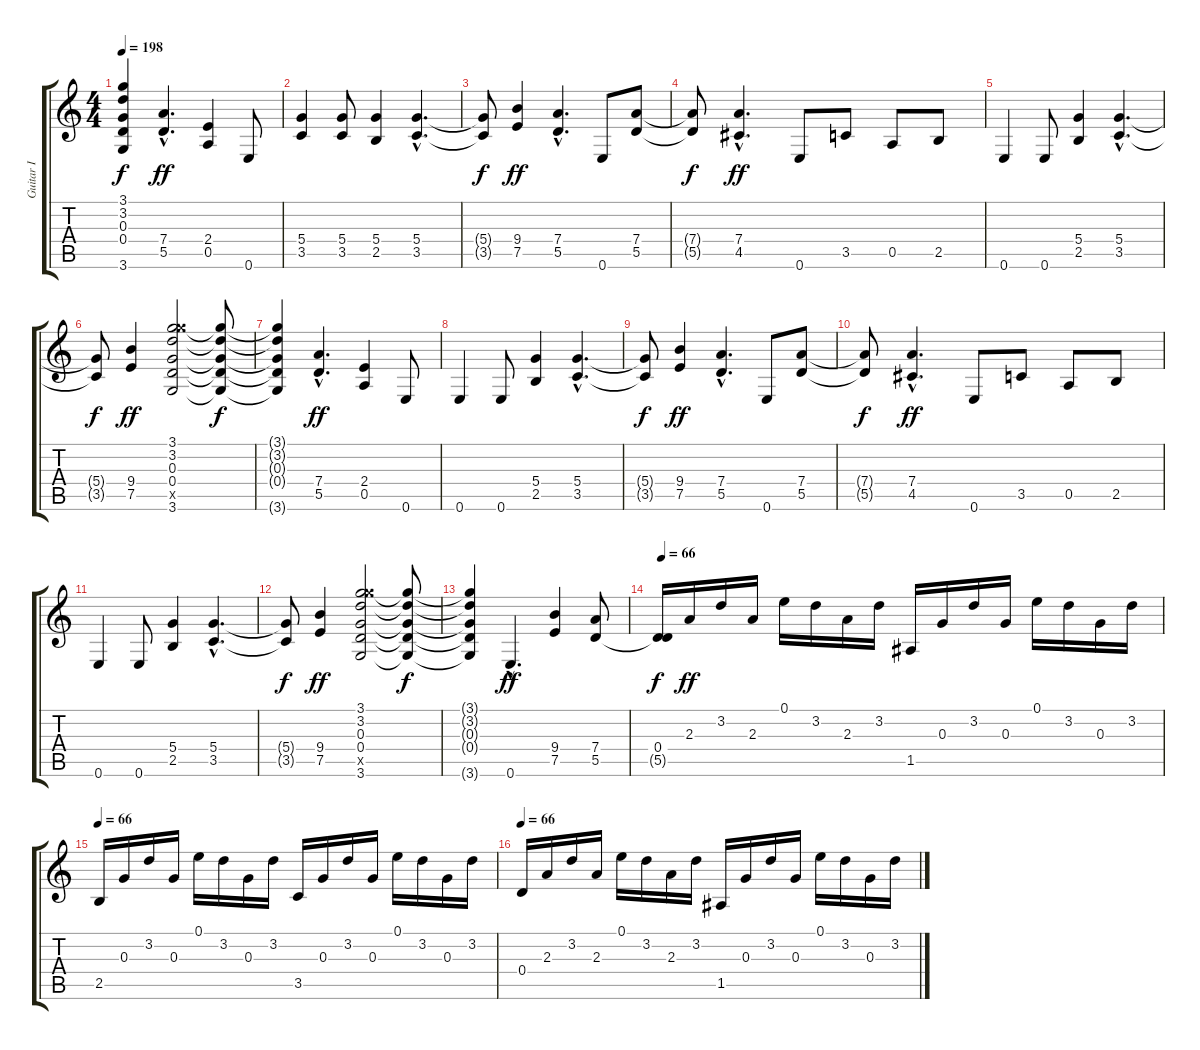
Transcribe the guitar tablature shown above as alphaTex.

\track ("Guitar I" "Guitar I") {instrument overdrivenguitar}
\staff {score tabs}
\tuning (E4 B3 G3 D3 A2 E2) {hide}
\ts (4 4)
\tempo 198
\clef g2
\ks c
(3.1{t} 3.2{t} 0.3{t} 0.4{t} 3.6{t}).4{dy f} (7.4{hac} 5.5{hac}).4{d dy ff} (2.4 0.5).4 0.6.8 |
(5.4 3.5).4 (5.4 3.5).8 (5.4 2.5).4 (5.4{hac} 3.5{hac}).4{d} |
(5.4{t} 3.5{t}).8{dy f} (9.4 7.5).4{dy ff} (7.4{hac} 5.5{hac}).4{d} 0.6.8 (7.4 5.5).8 |
(7.4{t} 5.5{t}).8{dy f} (7.4{hac} 4.5{hac}).4{d dy ff} 0.6.8 3.5.8 0.5.8 2.5.8 |
0.6.4 0.6.8 (5.4 2.5).4 (5.4{hac} 3.5{hac}).4{d} |
(5.4{t} 3.5{t}).8{dy f} (9.4 7.5).4{dy ff} (3.1 3.2 0.3 0.4 22.5{x} 3.6).2 (3.1{t} 3.2{t} 0.3{t} 0.4{t} 3.6{t}).8{dy f} |
(3.1{t} 3.2{t} 0.3{t} 0.4{t} 3.6{t}).4 (7.4{hac} 5.5{hac}).4{d dy ff} (2.4 0.5).4 0.6.8 |
0.6.4 0.6.8 (5.4 2.5).4 (5.4{hac} 3.5{hac}).4{d} |
(5.4{t} 3.5{t}).8{dy f} (9.4 7.5).4{dy ff} (7.4{hac} 5.5{hac}).4{d} 0.6.8 (7.4 5.5).8 |
(7.4{t} 5.5{t}).8{dy f} (7.4{hac} 4.5{hac}).4{d dy ff} 0.6.8 3.5.8 0.5.8 2.5.8 |
0.6.4 0.6.8 (5.4 2.5).4 (5.4{hac} 3.5{hac}).4{d} |
(5.4{t} 3.5{t}).8{dy f} (9.4 7.5).4{dy ff} (3.1 3.2 0.3 0.4 22.5{x} 3.6).2 (3.1{t} 3.2{t} 0.3{t} 0.4{t} 3.6{t}).8{dy f} |
(3.1{t} 3.2{t} 0.3{t} 0.4{t} 3.6{t}).4 0.6{hac}.4{d dy ff} (9.4 7.5).4 (7.4 5.5).8 |
\tempo 66
(0.4 5.5{t}).16{dy f} 2.3.16{dy ff} 3.2.16 2.3.16 0.1.16 3.2.16 2.3.16 3.2.16 1.5.16 0.3.16 3.2.16 0.3.16 0.1.16 3.2.16 0.3.16 3.2.16 |
\tempo 66
2.5.16 0.3.16 3.2.16 0.3.16 0.1.16 3.2.16 0.3.16 3.2.16 3.5.16 0.3.16 3.2.16 0.3.16 0.1.16 3.2.16 0.3.16 3.2.16 |
\tempo 66
0.4.16 2.3.16 3.2.16 2.3.16 0.1.16 3.2.16 2.3.16 3.2.16 1.5.16 0.3.16 3.2.16 0.3.16 0.1.16 3.2.16 0.3.16 3.2.16
